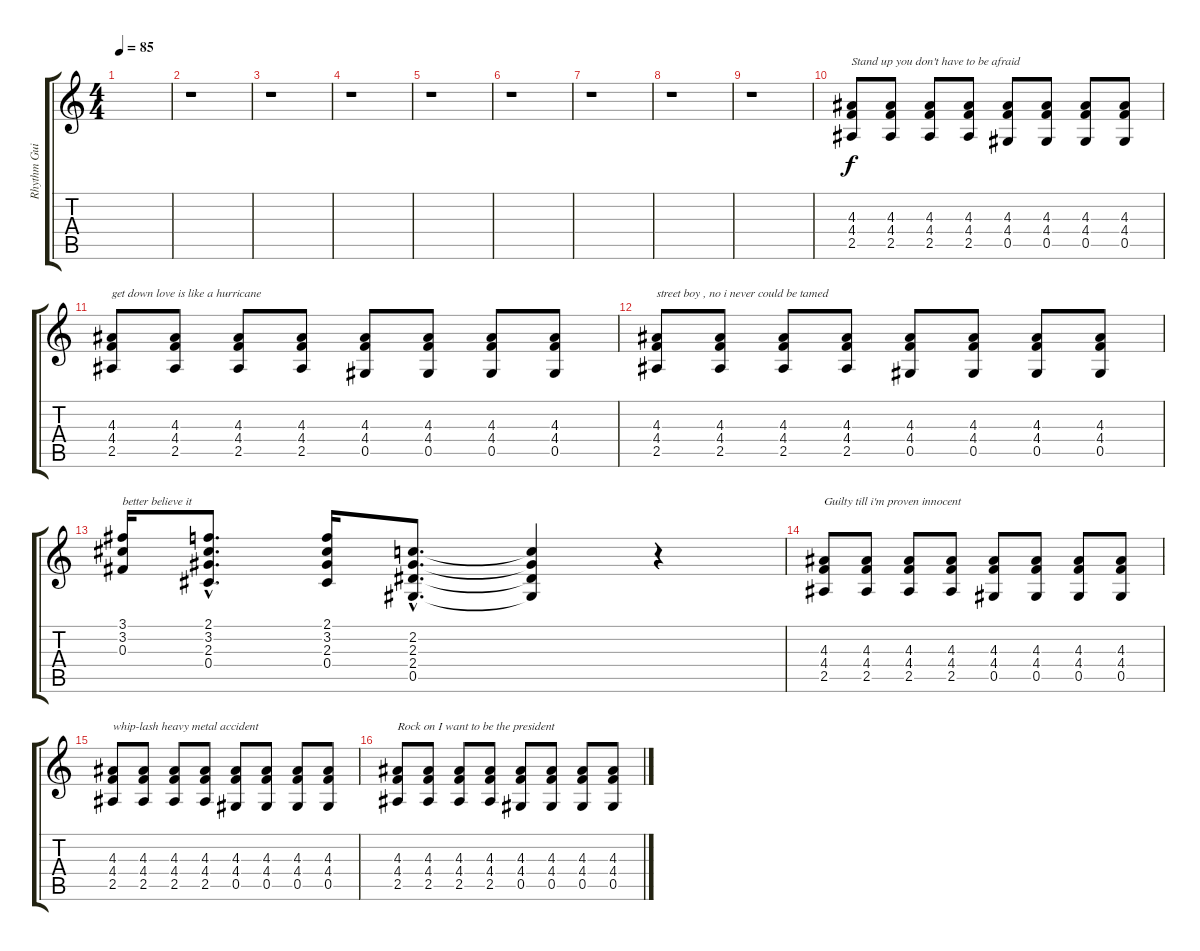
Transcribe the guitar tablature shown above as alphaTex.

\track ("Rhythm Guitar" "Rhythm Gui") {instrument distortionguitar}
\staff {score tabs}
\tuning (Eb4 Bb3 Gb3 Db3 Ab2 Eb2) {hide}
\ts (4 4)
\tempo 85
\clef g2
\ks c
|
r.1 |
r.1 |
r.1 |
r.1 |
r.1 |
r.1 |
r.1 |
r.1 |
(4.3 4.4 2.5).8{txt "Stand up you don't have to be afraid"} (4.3 4.4 2.5).8 (4.3 4.4 2.5).8 (4.3 4.4 2.5).8 (4.3 4.4 0.5).8 (4.3 4.4 0.5).8 (4.3 4.4 0.5).8 (4.3 4.4 0.5).8 |
(4.3 4.4 2.5).8{txt "get down love is like a hurricane"} (4.3 4.4 2.5).8 (4.3 4.4 2.5).8 (4.3 4.4 2.5).8 (4.3 4.4 0.5).8 (4.3 4.4 0.5).8 (4.3 4.4 0.5).8 (4.3 4.4 0.5).8 |
(4.3 4.4 2.5).8{txt "street boy , no i never could be tamed"} (4.3 4.4 2.5).8 (4.3 4.4 2.5).8 (4.3 4.4 2.5).8 (4.3 4.4 0.5).8 (4.3 4.4 0.5).8 (4.3 4.4 0.5).8 (4.3 4.4 0.5).8 |
(3.1 3.2 0.3).16{txt "better believe it"} (2.1{hac} 3.2{hac} 2.3{hac} 0.4{hac}).8{d} (2.1 3.2 2.3 0.4).16 (2.2{hac} 2.3{hac} 2.4{hac} 0.5{hac}).8{d} (2.2{t} 2.3{t} 2.4{t} 0.5{t}).4 r.4 |
(4.3 4.4 2.5).8{txt "Guilty till i'm proven innocent"} (4.3 4.4 2.5).8 (4.3 4.4 2.5).8 (4.3 4.4 2.5).8 (4.3 4.4 0.5).8 (4.3 4.4 0.5).8 (4.3 4.4 0.5).8 (4.3 4.4 0.5).8 |
(4.3 4.4 2.5).8{txt "whip-lash heavy metal accident"} (4.3 4.4 2.5).8 (4.3 4.4 2.5).8 (4.3 4.4 2.5).8 (4.3 4.4 0.5).8 (4.3 4.4 0.5).8 (4.3 4.4 0.5).8 (4.3 4.4 0.5).8 |
(4.3 4.4 2.5).8{txt "Rock on I want to be the president"} (4.3 4.4 2.5).8 (4.3 4.4 2.5).8 (4.3 4.4 2.5).8 (4.3 4.4 0.5).8 (4.3 4.4 0.5).8 (4.3 4.4 0.5).8 (4.3 4.4 0.5).8
